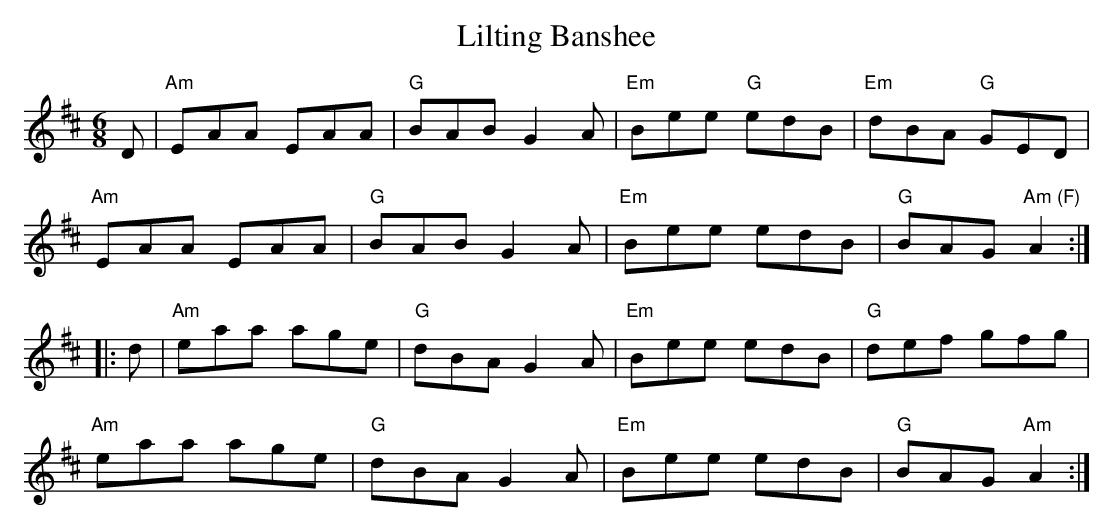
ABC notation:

X:1
T:Lilting Banshee
M:6/8
L:1/8
K:D
D|"Am"EAA EAA|"G"BAB G2A|"Em"Bee "G"edB|"Em"dBA "G"GED|
"Am"EAA EAA|"G"BAB G2A|"Em"Bee edB|"G"BAG "Am (F)"A2:|
|:d|"Am"eaa age|"G"dBA G2A|"Em"Bee edB|"G"def gfg|
"Am"eaa age|"G"dBA G2A|"Em"Bee edB|"G"BAG "Am"A2:|
